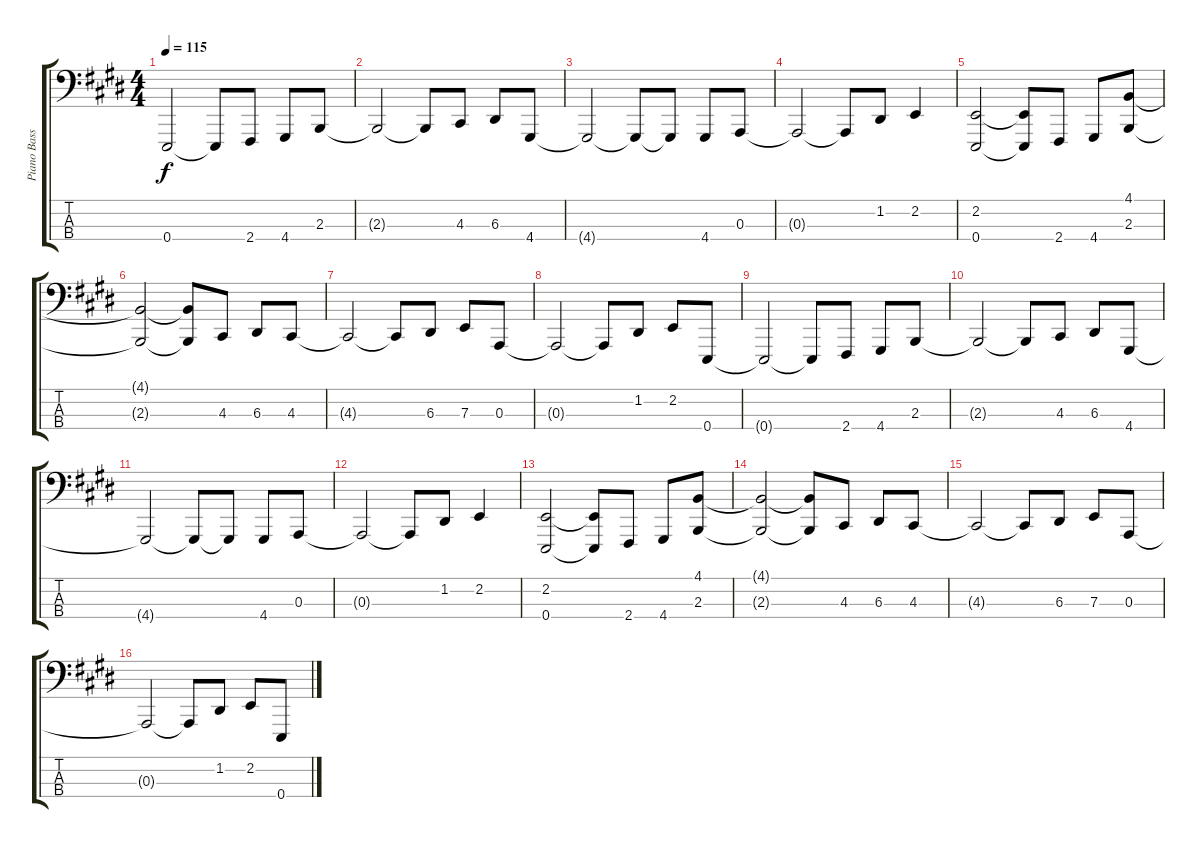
\track ("Piano Bass" "Piano Bass") {instrument acousticgrandpiano}
\staff {score tabs}
\tuning (G2 D2 A1 E1) {hide}
\ts (4 4)
\tempo 115
\clef f4
\ks c#minor
0.4{t}.2{dy f} 0.4{t}.8 2.4.8 4.4.8 2.3.8 |
2.3{t}.2 2.3{t}.8 4.3.8 6.3.8 4.4.8 |
4.4{t}.2 4.4{t}.8 4.4{t}.8 4.4.8 0.3.8 |
0.3{t}.2 0.3{t}.8 1.2.8 2.2.4 |
(2.2 0.4).2 (2.2{t} 0.4{t}).8 2.4.8 4.4.8 (4.1 2.3).8 |
(4.1{t} 2.3{t}).2 (4.1{t} 2.3{t}).8 4.3.8 6.3.8 4.3.8 |
4.3{t}.2 4.3{t}.8 6.3.8 7.3.8 0.3.8 |
0.3{t}.2 0.3{t}.8 1.2.8 2.2.8 0.4.8 |
0.4{t}.2 0.4{t}.8 2.4.8 4.4.8 2.3.8 |
2.3{t}.2 2.3{t}.8 4.3.8 6.3.8 4.4.8 |
4.4{t}.2 4.4{t}.8 4.4{t}.8 4.4.8 0.3.8 |
0.3{t}.2 0.3{t}.8 1.2.8 2.2.4 |
(2.2 0.4).2 (2.2{t} 0.4{t}).8 2.4.8 4.4.8 (4.1 2.3).8 |
(4.1{t} 2.3{t}).2 (4.1{t} 2.3{t}).8 4.3.8 6.3.8 4.3.8 |
4.3{t}.2 4.3{t}.8 6.3.8 7.3.8 0.3.8 |
0.3{t}.2 0.3{t}.8 1.2.8 2.2.8 0.4.8
